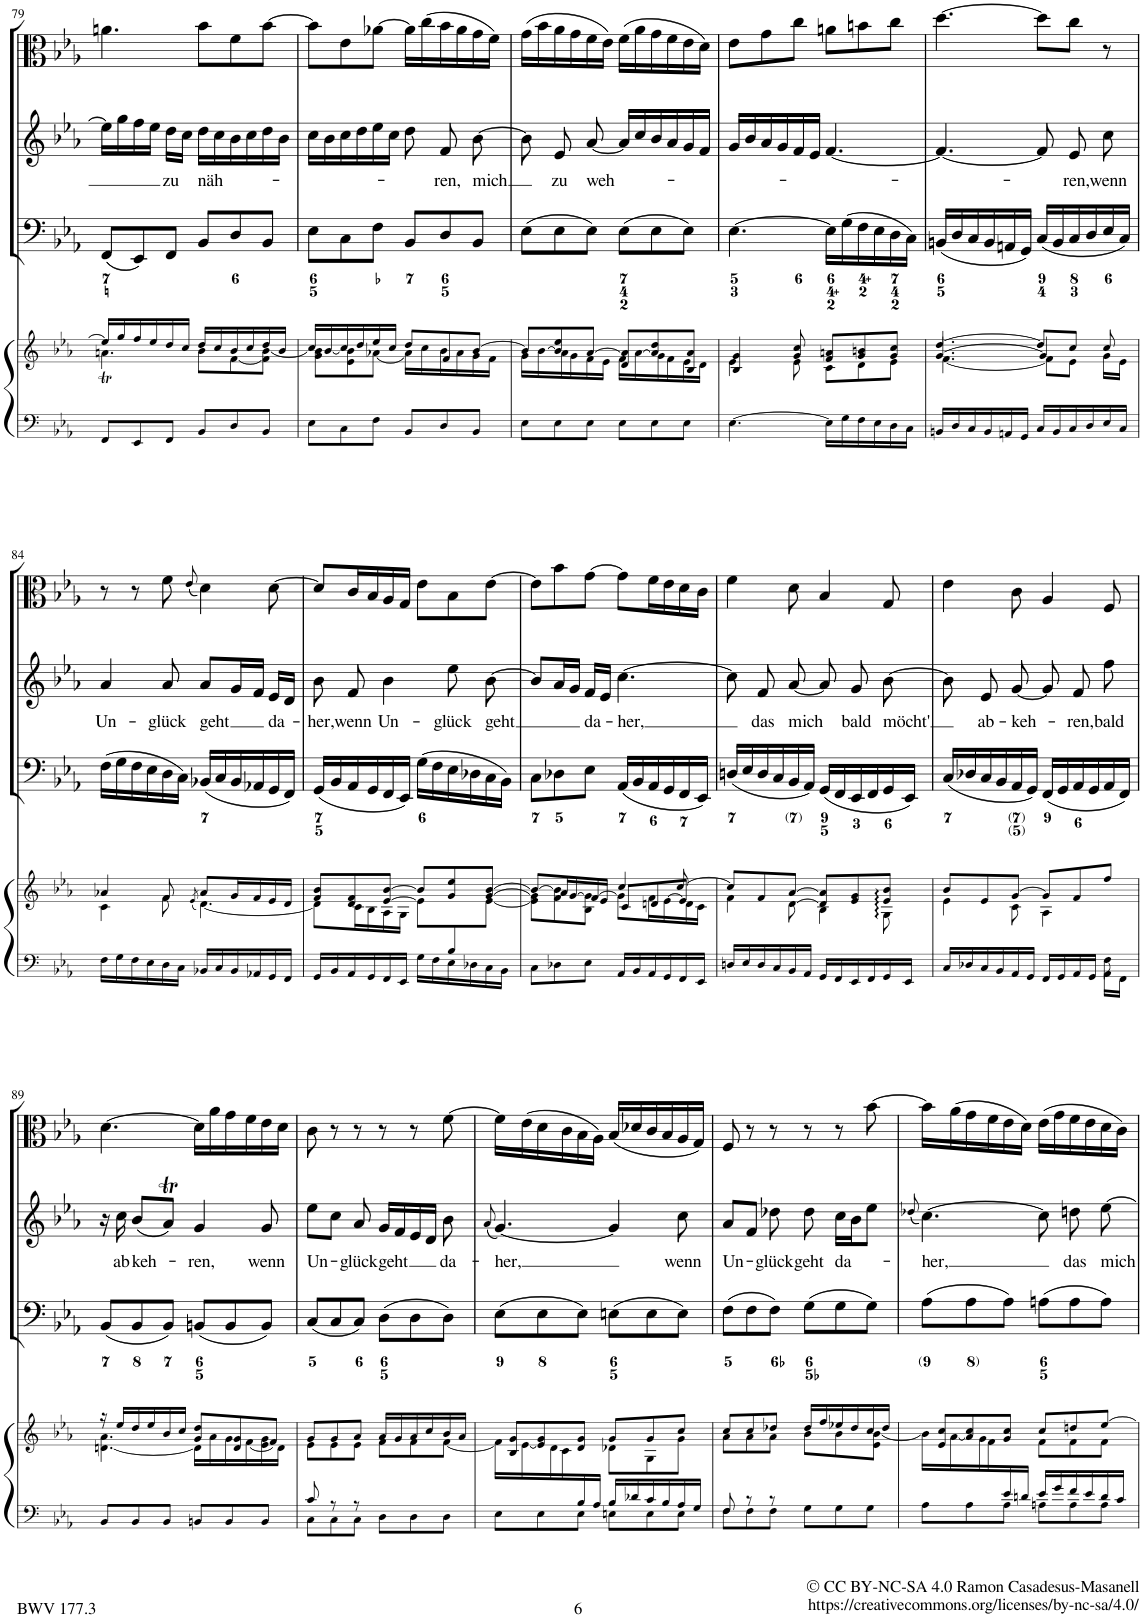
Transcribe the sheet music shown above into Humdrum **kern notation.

**kern	**kern	**kern	**kern	**text	**kern
*part4	*part4	*part3	*part2	*part2	*part1
*staff5	*staff4	*staff3	*staff2	*staff2	*staff1
*I"Piano reduction	*	*I"Continuo	*I"Soprano	*	*I"Oboe da caccia
*I'Pno	*	*	*	*	*I'Ob
!!LO:PB:g=z
*clefF4	*clefG2	*clefF4	*clefG2	*	*clefC3
*k[b-e-a-]	*k[b-e-a-]	*k[b-e-a-]	*k[b-e-a-]	*	*k[b-e-a-]
*M6/8	*M6/8	*M6/8	*M6/8	*	*M6/8
=79	=79	=79	=79	=79	=79
*	*^	*	*	*	*
8FF/L	16ee-/LL]	4.ant\	(8FF/L	16ee-\LL]	.	4.an\
.	16gg/	.	.	16gg\	.	.
8EE-/	16ff/	.	8EE-/)	16ff\	.	.
.	16ee-/	.	.	16ee-\JJ	.	.
!	!	!	!	!	!LO:LY:b	!
8FF/J	16dd/	.	8FF/J	16dd\LL	zu	.
.	16cc/JJ	.	.	16cc\JJ	.	.
!	!	!	!	!	!LO:LY:b	!
8BB-/L	16dd/LL	8b-\L	8BB-/L	16dd\LL	näh-	8b-\L
.	16cc/	.	.	16cc\	.	.
8D/	16b-/	[8f\	8D/	16b-\	.	8f\
.	16cc/	.	.	16cc\	.	.
8BB-/J	16dd/	8f\] [8b-\J	8BB-/J	16dd\	.	[8b-\J
.	16b-/JJ	.	.	16b-\JJ	.	.
=80	=80	=80	=80	=80	=80	=80
8E-\L	16cc/LL	8g\ 8b-\]L	8E-\L	16cc\LL	.	8b-\L]
.	[<16b-/	.	.	16b-\	.	.
8C\	16cc/	8e-\ 8b-\]	8C\	16cc\	.	8e-\
.	16dd/	.	.	16dd\	.	.
8F\J	16ee-/	[8a-X\J	8F\J	16ee-\	.	[8a-X\J
.	16cc/JJ	.	.	16cc\JJ	.	.
8BB-/L	8dd/L	16a-\LL]	8BB-/L	8dd\	.	16a-\LL]
.	.	16cc\	.	.	.	(16cc\
!	!	!	!	!	!LO:LY:b	!
8D/	8f/	16b-\	8D/	8f/	-ren,	16b-\
.	.	16a-\	.	.	.	16a-\
!	!	!	!	!	!LO:LY:b	!
8BB-/J	[8b-/J	16g\	8BB-/J	[8b-\	mich	16g\
.	.	16f\JJ	.	.	.	16f\JJ)
=81	=81	=81	=81	=81	=81	=81
8E-\L	8b-/L]	16g\LL	(8E-\L	8b-\]	.	(16g\LL
.	.	[>16b-\	.	.	.	16b-\
!	!	!	!	!	!LO:LY:b	!
8E-\	8b-/] 8ee-/	16a-\	8E-\	8e-/	zu	16a-\
.	.	16g\	.	.	.	16g\
!	!	!	!	!	!LO:LY:b	!
8E-\J	[8a-/J	16f\	8E-\J)	[8a-/	weh-	16f\
.	.	16e-\JJ	.	.	.	16e-\JJ)
8E-\L	8d/ 8a-/]L	16f\LL	(8E-\L	16a-/LL]	.	(16f\LL
.	.	[>16a-\	.	16cc/	.	16a-\
8E-\	8a-/] 8dd/	16g\	8E-\	16b-/	.	16g\
.	.	16f\	.	16a-/	.	16f\
8E-\J	8B-/ 8a-/J	16e-\	8E-\J)	16g/	.	16e-\
.	.	16d\JJ	.	16f/JJ	.	16d\JJ)
=82	=82	=82	=82	=82	=82	=82
[4.E-\	4B-/ 4g/	4e-\	[4.E-\	16g/LL	.	8e-\L
.	.	.	.	16b-/	.	.
.	.	.	.	16a-/	.	8g\
.	.	.	.	16g/	.	.
.	8g/ 8cc/	8e-\	.	16f/	.	8cc\J
.	.	.	.	16e-/JJ	.	.
16E-\LL]	8f/ 8an/L	8c\L	16E-\LL]	[4.f/	.	8an\L
16G\	.	.	(16G\	.	.	.
16F\	8g/ 8bn/	8d\	16F\	.	.	8bn\
16E-\	.	.	16E-\	.	.	.
16D\	8g/ 8cc/J	8e-\J	16D\	.	.	8cc\J
16C\JJ	.	.	16C\JJ)	.	.	.
=83	=83	=83	=83	=83	=83	=83
*	*	*^	*	*	*	*
16BBn/LL	[4.dd/	[4.f\	[4.g/	(16BBn/LL	4.f/_	.	[4.dd\
16D/	.	.	.	16D/	.	.	.
16C/	.	.	.	16C/	.	.	.
16BB/	.	.	.	16BB/	.	.	.
16AAn/	.	.	.	16AAn/	.	.	.
16GG/JJ	.	.	.	16GG/JJ)	.	.	.
16C/LL	8dd/L]	8f\L]	4g/]	(16C/LL	8f/]	.	8dd\L]
16BB/	.	.	.	16BB/	.	.	.
!	!	!	!	!	!	!LO:LY:b	!
16C/	8cc/J	8e-\J	.	16C/	8e-/	-ren,	8cc\J
16D/	.	.	.	16D/	.	.	.
!	!	!	!	!	!	!LO:LY:b	!
16E-/	8cc/	16g\LL	8ryy	16E-/	8cc\	wenn	8r
16C/JJ	.	16e-\JJ	.	16C/JJ)	.	.	.
*	*	*v	*v	*	*	*	*
!!LO:LB:g=z
=84	=84	=84	=84	=84	=84	=84
!	!	!	!	!	!LO:LY:b	!
16F\LL	4a-X/	4c\	(16F\LL	4a-/	Un-	8r
16G\	.	.	16G\	.	.	.
16F\	.	.	16F\	.	.	8r
16E-\	.	.	16E-\	.	.	.
!	!	!	!	!	!LO:LY:b	!
16D\	8f/	8f\	16D\	8a-/	-glück	8f\
16C\JJ	.	.	16C\JJ)	.	.	.
.	.	(8qe-/	.	.	.	(8qe-/
!	!	!	!	!	!LO:LY:b	!
16BB-X/LL	8a-/L	[4.d\)	(16BB-X/LL	8a-/L	geht	4d\)
16C/	.	.	16C/	.	.	.
16BB-/	16g/L	.	16BB-/	16g/L	.	.
16AA-X/	16f/	.	16AA-X/	16f/JJ	.	.
!	!	!	!	!	!LO:LY:b	!
16GG/	16e-/	.	16GG/	16e-/LL	da-	[8d\
16FF/JJ	16d/JJ	.	16FF/JJ)	16d/JJ	.	.
=85	=85	=85	=85	=85	=85	=85
*^	*	*	*	*	*	*
!	!	!	!	!	!	!LO:LY:b	!
2ryy	16GG/LL	8f/ 8b-/L	8d\L]	(16GG/LL	8b-\	-her,	8d/L]
.	16BB-/	.	.	16BB-/	.	.	.
!	!	!	!	!	!	!LO:LY:b	!
.	16AA-/	8d/ 8f/	16c\L	16AA-/	8f/	wenn	16c/L
.	16GG/	.	16B-\	16GG/	.	.	16B-/
!	!	!	!	!	!	!LO:LY:b	!
.	16FF/	[8e-/ [8b-/J	16A-\	16FF/	4b-\	Un-	16A-/
.	16EE-/JJ	.	16G\JJ	16EE-/JJ)	.	.	16G/JJ
.	16G\LL	8b-/L]	8e-\L]	(16G\LL	.	.	8e-\L
.	16F\	.	.	16F\	.	.	.
!	!	!	!	!	!	!LO:LY:b	!
8B-/	16E-\	8g/ 8ee-/	8ryy	16E-\	8ee-\	-glück	8B-\
.	16D-X\	.	.	16D-X\	.	.	.
!	!	!	!	!	!	!LO:LY:b	!
8ryy	16C\	[8g/ [8b-/J	[8e-\J	16C\	[8b-\	geht	[8e-\J
.	16BB-\JJ	.	.	16BB-\JJ)	.	.	.
*v	*v	*	*	*	*	*	*
=86	=86	=86	=86	=86	=86	=86
*	*	*^	*	*	*	*
8C\L	8b-/L_	8e-\] 8g\]L	4.ryy	8C\L	8b-/L]	.	8e-\L]
8D-X\	16a-/L	8f\ 8b-\]	.	8D-X\	16a-/L	.	8b-\
.	[16g/	.	.	.	16g/JJ	.	.
!	!	!	!	!	!	!LO:LY:b	!
8E-\J	16f/	8B-\ 8g\_J	.	8E-\J	16f/LL	da-	[8g\J
.	16e-/JJ	.	.	.	16e-/JJ	.	.
!	!	!	!	!	!	!LO:LY:b	!
16AA-/LL	4cc/	8g\L]	8c/L	(16AA-/LL	[4.cc\	-her,	8g\L]
16BB-/	.	.	.	16BB-/	.	.	.
16AA-/	.	16f\L	8dn/	16AA-/	.	.	16f\L
16GG/	.	[>16e-\	.	16GG/	.	.	16e-\
16FF/	[8cc/	16d\	8e-/J]	16FF/	.	.	16d\
16EE-/JJ	.	16c\JJ	.	16EE-/JJ)	.	.	16c\JJ
*	*	*v	*v	*	*	*	*
=87	=87	=87	=87	=87	=87	=87
16Dn/LL	8cc/L]	4f\	(16Dn/LL	8cc\]	.	4f\
16E-/	.	.	16E-/	.	.	.
!	!	!	!	!	!LO:LY:b	!
16D/	8f/	.	16D/	8f/	das	.
16C/	.	.	16C/	.	.	.
!	!	!	!	!	!LO:LY:b	!
16BB-/	[8a-/J	[>8d\	16BB-/	[8a-/	mich	8d\
16AA-/JJ	.	.	16AA-/JJ)	.	.	.
16GG/LL	8d/] 8a-/]L	4B-\	(16GG/LL	8a-/]	.	4B-/
16FF/	.	.	16FF/	.	.	.
!	!	!	!	!	!LO:LY:b	!
16EE-/	8e-/ 8g/	.	16EE-/	8g/	bald	.
16FF/	.	.	16FF/	.	.	.
!	!	!	!	!	!LO:LY:b	!
16GG/	8e-/: 8b-/:J	8G\	16GG/	[8b-\	möcht'	8G/
16EE-/JJ	.	.	16EE-/JJ)	.	.	.
=88	=88	=88	=88	=88	=88	=88
*^	*	*	*	*	*	*
8ryy	16C/LL	8b-/L	4e-\	(16C/LL	8b-\]	.	4e-\
.	16D-X/	.	.	16D-X/	.	.	.
!	!	!	!	!	!	!LO:LY:b	!
.	16C/	8e-/	.	16C/	8e-/	ab-	.
.	16BB-/	.	.	16BB-/	.	.	.
!	!	!	!	!	!	!LO:LY:b	!
.	16AA-/	[8g/J	8c\	16AA-/	[8g/	-keh-	8c\
.	16GG/JJ	.	.	16GG/JJ)	.	.	.
.	16FF/LL	8g/L]	4A-\	(16FF/LL	8g/]	.	4A-/
.	16GG/	.	.	16GG/	.	.	.
!	!	!	!	!	!	!LO:LY:b	!
.	16AA-/	8f/	.	16AA-/	8f/	-ren,	.
.	16GG/JJ	.	.	16GG/	.	.	.
!	!	!	!	!	!	!LO:LY:b	!
8F\	16AA-\LL	8ff/J	8ryy	16AA-/	8ff\	bald	8F/
.	16FF\JJ	.	.	16FF/JJ)	.	.	.
*v	*v	*	*	*	*	*	*
!!LO:LB:g=z
=89	=89	=89	=89	=89	=89	=89
8BB-/L	16r	[4.dn\ 4.a-\	(8BB-/L	16r	.	[4.d\
!	!	!	!	!	!LO:LY:b	!
.	16ee-/LL	.	.	16cc\	ab-	.
!	!	!	!	!	!LO:LY:b	!
8BB-/	16dd/	.	8BB-/	(8b-/L	-keh-	.
.	16ee-/	.	.	.	.	.
8BB-/J	16b-/	.	8BB-/J)	8a-T/J)	.	.
.	16cc/JJ	.	.	.	.	.
!	!	!	!	!	!LO:LY:b	!
8BBn/L	8g/ 8dd/L	16d\LL]	(8BBn/L	4g/	-ren,	16d\LL]
.	.	16a-\	.	.	.	16a-\
8BB/	8d/ 8g/	16g\	8BB/	.	.	16g\
.	.	[16f\	.	.	.	16f\
!	!	!	!	!	!LO:LY:b	!
8BB/J	8f/J]	16e-\ 16g\	8BB/J)	8g/	wenn	16e-\
.	.	16d\JJ	.	.	.	16d\JJ
=90	=90	=90	=90	=90	=90	=90
*^	*	*	*	*	*	*
!	!	!	!	!	!	!LO:LY:b	!
8c/	8C\L	8g/L	8e-\L	(8C/L	8ee-\L	Un-	8c\
8r	8C\	8g/	8e-\	8C/	8cc\J	.	8r
!	!	!	!	!	!	!LO:LY:b	!
8r	8C\J	8a-/J	8e-\J	8C/J)	8a-/	-glück	8r
!	!	!	!	!	!	!LO:LY:b	!
4.ryy	8D\L	16a-/LL	8f\L	(8D\L	16g/LL	geht	8r
.	.	16g/	.	.	16f/	.	.
.	8D\	16a-/	8f\	8D\	16e-/	.	8r
.	.	16cc/	.	.	16d/JJ	.	.
!	!	!	!	!	!	!LO:LY:b	!
.	8D\J	16b-/	[8f\J	8D\J)	8b-\	da-	[8f\
.	.	16a-/JJ	.	.	.	.	.
*	*	*v	*v	*	*	*	*
=91	=91	=91	=91	=91	=91	=91
.	.	.	.	(8qa-/	.	.
*	*	*^	*	*	*	*
*	*	*	*^	*	*	*	*
!	!	!	!	!	!	!	!LO:LY:b	!
4ryy	8E-\L	8B-/ 8g/L	4.ryy	16f\LL]	(8E-\L	[4.g/)	-her,	16f\LL]
.	.	.	.	[16e-\	.	.	.	(16e-\
.	8E-\	8e-/] 8g/	.	16d\	8E-\	.	.	16d\
.	.	.	.	16c\	.	.	.	16c\
16B-/	8E-\J	8d/ 8g/J	.	2ryy	8E-\J)	.	.	16B-\
16A-/JJ	.	.	.	.	.	.	.	16A-\JJ)
16B-/LL	8En\L	8g/L	8d-X\L	.	(8En\L	4g/]	.	(16B-/LL
16d-X/	.	.	.	.	.	.	.	16d-X/
16c/	8E\	8g/	8G\	.	8E\	.	.	16c/
16B-/	.	.	.	.	.	.	.	16B-/
!	!	!	!	!	!	!	!LO:LY:b	!
16A-/	8E\J	8cc/J	8g\J	.	8E\J)	8cc\	wenn	16A-/
16G/JJ	.	.	.	.	.	.	.	16G/JJ)
*	*	*	*v	*v	*	*	*	*
=92	=92	=92	=92	=92	=92	=92	=92
!	!	!	!	!	!	!LO:LY:b	!
8F/	8F\L	8cc/L	8a-\L	(8F\L	8a-/L	Un-	8F/
8r	8F\	8cc/	8a-\	8F\	8f/J	.	8r
!	!	!	!	!	!	!LO:LY:b	!
8r	8F\J	8dd-X/J	8a-\J	8F\J)	8dd-X\	-glück	8r
!	!	!	!	!	!	!LO:LY:b	!
4.ryy	8G\L	16dd-/LL	8b-\L	(8G\L	8dd-\	geht	8r
.	.	16ff/	.	.	.	.	.
!	!	!	!	!	!	!LO:LY:b	!
.	8G\	16ee-X/	8b-\	8G\	16cc\LL	da-	8r
.	.	16dd-/	.	.	16b-\J	.	.
.	8G\J	16cc/	8e-\ [8b-\J	8G\J)	8ee-\J	.	[8b-\
.	.	16dd-/JJ	.	.	.	.	.
*v	*v	*	*	*	*	*	*
=93	=93	=93	=93	=93	=93	=93
.	.	.	.	(8qdd-X/	.	.
*^	*	*	*	*	*	*
*	*^	*	*	*	*	*	*
!	!	!	!	!	!	!	!LO:LY:b	!
4ryy	4.ryy	8A-\L	8e-/ 8cc/L	16b-\LL]	(8A-\L	[4.cc\)	-her,	16b-\LL]
.	.	.	.	[16a-\	.	.	.	(16a-\
.	.	8A-\	8a-/] 8cc/	16g\	8A-\	.	.	16g\
.	.	.	.	16f\	.	.	.	16f\
16e-/	.	8A-\J	8g/ 8cc/J	8ryy	8A-\J)	.	.	16e-\
16dn/JJ	.	.	.	.	.	.	.	16d\JJ)
4.ryy	16e-/LL	8An\L	8cc/L	8f\L	(8An\L	8cc\]	.	(16e-\LL
.	16g/	.	.	.	.	.	.	16g\
!	!	!	!	!	!	!	!LO:LY:b	!
.	16f/	8A\	8ddn/	8f\	8A\	8ddn\	das	16f\
.	16e-/	.	.	.	.	.	.	16e-\
!	!	!	!	!	!	!	!LO:LY:b	!
.	16d/	8A\J	[8ee-/J	8f\J	8A\J)	[8ee-\	mich	16d\
.	16c/JJ	.	.	.	.	.	.	16c\JJ)
*v	*v	*v	*	*	*	*	*	*
*	*v	*v	*	*	*	*
=	=	=	=	=	=
*-	*-	*-	*-	*-	*-
